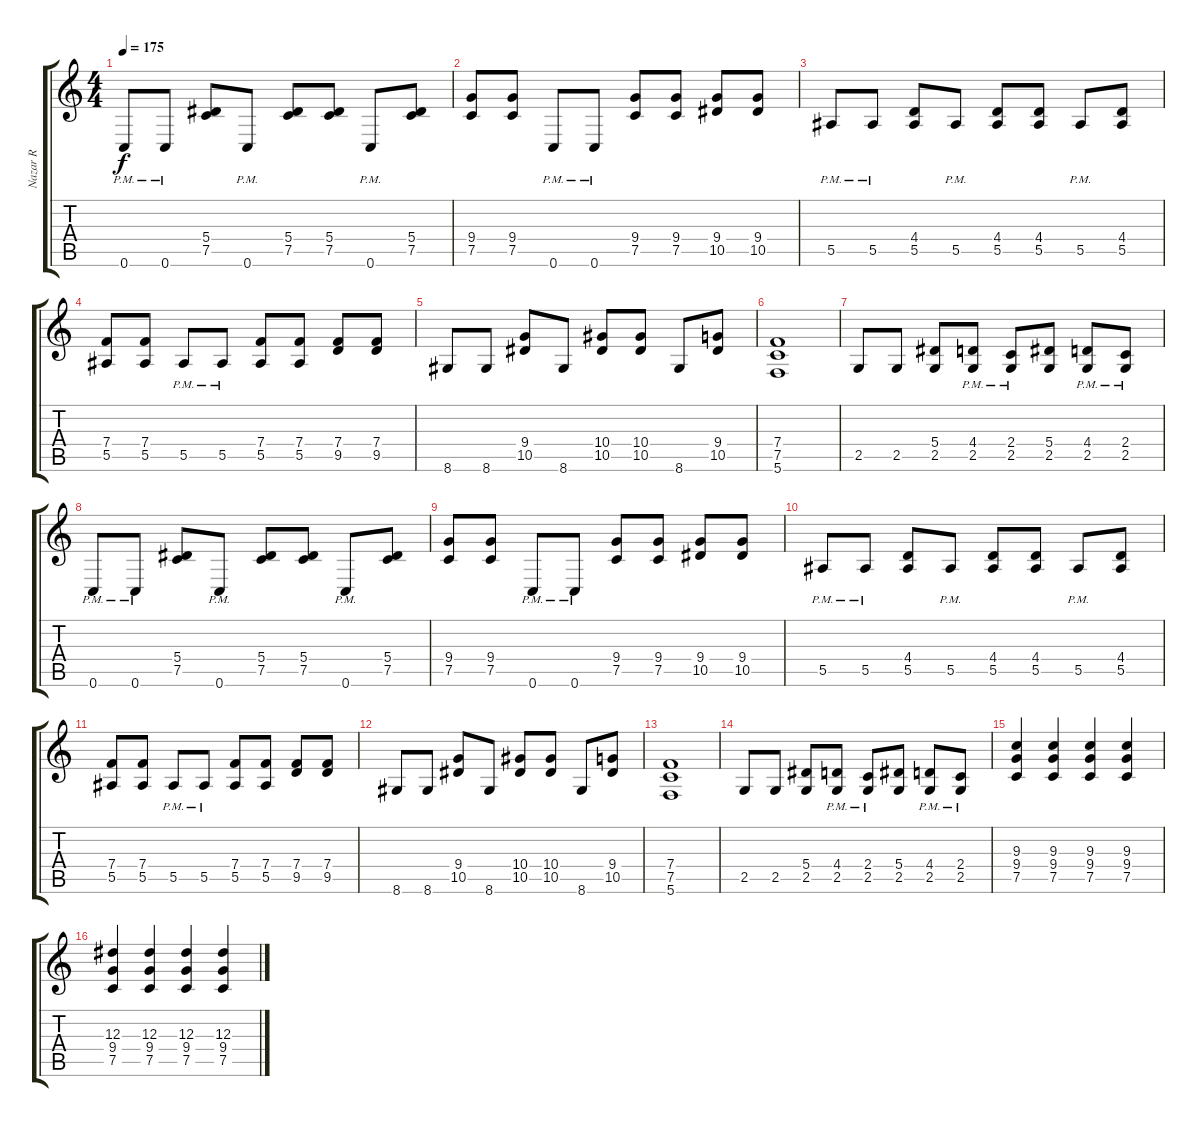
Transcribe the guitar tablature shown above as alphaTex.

\track ("Nazar R" "Nazar R") {instrument distortionguitar}
\staff {score tabs}
\tuning (C4 G3 Eb3 Bb2 F2 C2) {hide}
\ts (4 4)
\tempo 175
\clef g2
\ks c
0.6{pm}.8{dy f} 0.6{pm}.8 (5.4 7.5).8 0.6{pm}.8 (5.4 7.5).8 (5.4 7.5).8 0.6{pm}.8 (5.4 7.5).8 |
(9.4 7.5).8 (9.4 7.5).8 0.6{pm}.8 0.6{pm}.8 (9.4 7.5).8 (9.4 7.5).8 (9.4 10.5).8 (9.4 10.5).8 |
5.5{pm}.8 5.5{pm}.8 (4.4 5.5).8 5.5{pm}.8 (4.4 5.5).8 (4.4 5.5).8 5.5{pm}.8 (4.4 5.5).8 |
(7.4 5.5).8 (7.4 5.5).8 5.5{pm}.8 5.5{pm}.8 (7.4 5.5).8 (7.4 5.5).8 (7.4 9.5).8 (7.4 9.5).8 |
8.6.8 8.6.8 (9.4 10.5).8 8.6.8 (10.4 10.5).8 (10.4 10.5).8 8.6.8 (9.4 10.5).8 |
(7.4 7.5 5.6).1 |
2.5.8 2.5.8 (5.4 2.5).8 (4.4{pm} 2.5{pm}).8 (2.4{pm} 2.5{pm}).8 (5.4 2.5).8 (4.4{pm} 2.5{pm}).8 (2.4{pm} 2.5{pm}).8 |
0.6{pm}.8 0.6{pm}.8 (5.4 7.5).8 0.6{pm}.8 (5.4 7.5).8 (5.4 7.5).8 0.6{pm}.8 (5.4 7.5).8 |
(9.4 7.5).8 (9.4 7.5).8 0.6{pm}.8 0.6{pm}.8 (9.4 7.5).8 (9.4 7.5).8 (9.4 10.5).8 (9.4 10.5).8 |
5.5{pm}.8 5.5{pm}.8 (4.4 5.5).8 5.5{pm}.8 (4.4 5.5).8 (4.4 5.5).8 5.5{pm}.8 (4.4 5.5).8 |
(7.4 5.5).8 (7.4 5.5).8 5.5{pm}.8 5.5{pm}.8 (7.4 5.5).8 (7.4 5.5).8 (7.4 9.5).8 (7.4 9.5).8 |
8.6.8 8.6.8 (9.4 10.5).8 8.6.8 (10.4 10.5).8 (10.4 10.5).8 8.6.8 (9.4 10.5).8 |
(7.4 7.5 5.6).1 |
2.5.8 2.5.8 (5.4 2.5).8 (4.4{pm} 2.5{pm}).8 (2.4{pm} 2.5{pm}).8 (5.4 2.5).8 (4.4{pm} 2.5{pm}).8 (2.4{pm} 2.5{pm}).8 |
(9.3 9.4 7.5).4 (9.3 9.4 7.5).4 (9.3 9.4 7.5).4 (9.3 9.4 7.5).4 |
(12.3 9.4 7.5).4 (12.3 9.4 7.5).4 (12.3 9.4 7.5).4 (12.3 9.4 7.5).4
